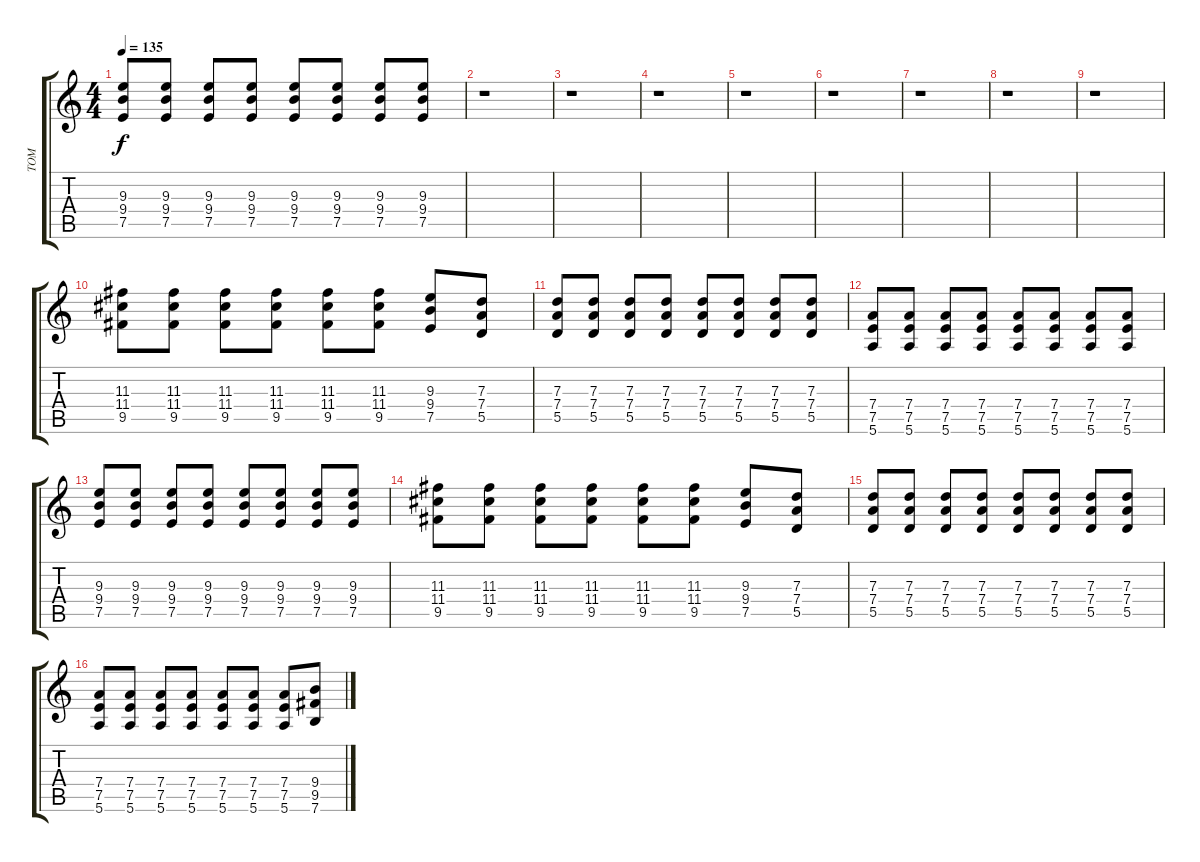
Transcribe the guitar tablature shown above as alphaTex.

\track ("TOM" "TOM") {instrument overdrivenguitar}
\staff {score tabs}
\tuning (E4 B3 G3 D3 A2 E2) {hide}
\ts (4 4)
\tempo 135
\clef g2
\ks c
(9.3 9.4 7.5).8{dy f} (9.3 9.4 7.5).8 (9.3 9.4 7.5).8 (9.3 9.4 7.5).8 (9.3 9.4 7.5).8 (9.3 9.4 7.5).8 (9.3 9.4 7.5).8 (9.3 9.4 7.5).8 |
r.1 |
r.1 |
r.1 |
r.1 |
r.1 |
r.1 |
r.1 |
r.1 |
(11.3 11.4 9.5).8 (11.3 11.4 9.5).8 (11.3 11.4 9.5).8 (11.3 11.4 9.5).8 (11.3 11.4 9.5).8 (11.3 11.4 9.5).8 (9.3 9.4 7.5).8 (7.3 7.4 5.5).8 |
(7.3 7.4 5.5).8 (7.3 7.4 5.5).8 (7.3 7.4 5.5).8 (7.3 7.4 5.5).8 (7.3 7.4 5.5).8 (7.3 7.4 5.5).8 (7.3 7.4 5.5).8 (7.3 7.4 5.5).8 |
(7.4 7.5 5.6).8 (7.4 7.5 5.6).8 (7.4 7.5 5.6).8 (7.4 7.5 5.6).8 (7.4 7.5 5.6).8 (7.4 7.5 5.6).8 (7.4 7.5 5.6).8 (7.4 7.5 5.6).8 |
(9.3 9.4 7.5).8 (9.3 9.4 7.5).8 (9.3 9.4 7.5).8 (9.3 9.4 7.5).8 (9.3 9.4 7.5).8 (9.3 9.4 7.5).8 (9.3 9.4 7.5).8 (9.3 9.4 7.5).8 |
(11.3 11.4 9.5).8 (11.3 11.4 9.5).8 (11.3 11.4 9.5).8 (11.3 11.4 9.5).8 (11.3 11.4 9.5).8 (11.3 11.4 9.5).8 (9.3 9.4 7.5).8 (7.3 7.4 5.5).8 |
(7.3 7.4 5.5).8 (7.3 7.4 5.5).8 (7.3 7.4 5.5).8 (7.3 7.4 5.5).8 (7.3 7.4 5.5).8 (7.3 7.4 5.5).8 (7.3 7.4 5.5).8 (7.3 7.4 5.5).8 |
(7.4 7.5 5.6).8 (7.4 7.5 5.6).8 (7.4 7.5 5.6).8 (7.4 7.5 5.6).8 (7.4 7.5 5.6).8 (7.4 7.5 5.6).8 (7.4 7.5 5.6).8 (9.4 9.5 7.6).8
